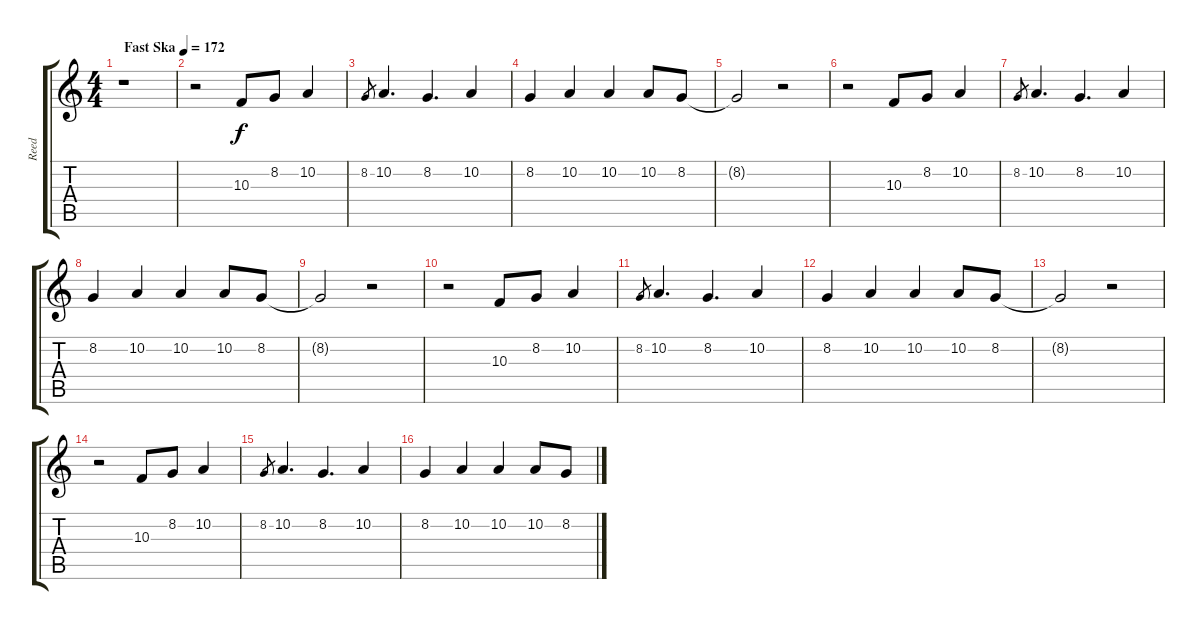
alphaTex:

\track ("Reed" "Reed") {instrument altosax}
\staff {score tabs}
\tuning (E4 B3 G3 D3 A2 E2) {hide}
\ts (4 4)
\tempo (172 "Fast Ska")
\clef g2
\ks c
r.1{dy f instrument altosax} |
r.2 10.3.8 8.2.8 10.2.4 |
8.2.8{gr} 10.2.4{d} 8.2.4{d} 10.2.4 |
8.2.4 10.2.4 10.2.4 10.2.8 8.2.8 |
8.2{t}.2 r.2 |
r.2 10.3.8 8.2.8 10.2.4 |
8.2.8{gr} 10.2.4{d} 8.2.4{d} 10.2.4 |
8.2.4 10.2.4 10.2.4 10.2.8 8.2.8 |
8.2{t}.2 r.2 |
r.2 10.3.8 8.2.8 10.2.4 |
8.2.8{gr} 10.2.4{d} 8.2.4{d} 10.2.4 |
8.2.4 10.2.4 10.2.4 10.2.8 8.2.8 |
8.2{t}.2 r.2 |
r.2 10.3.8 8.2.8 10.2.4 |
8.2.8{gr} 10.2.4{d} 8.2.4{d} 10.2.4 |
8.2.4 10.2.4 10.2.4 10.2.8 8.2.8
